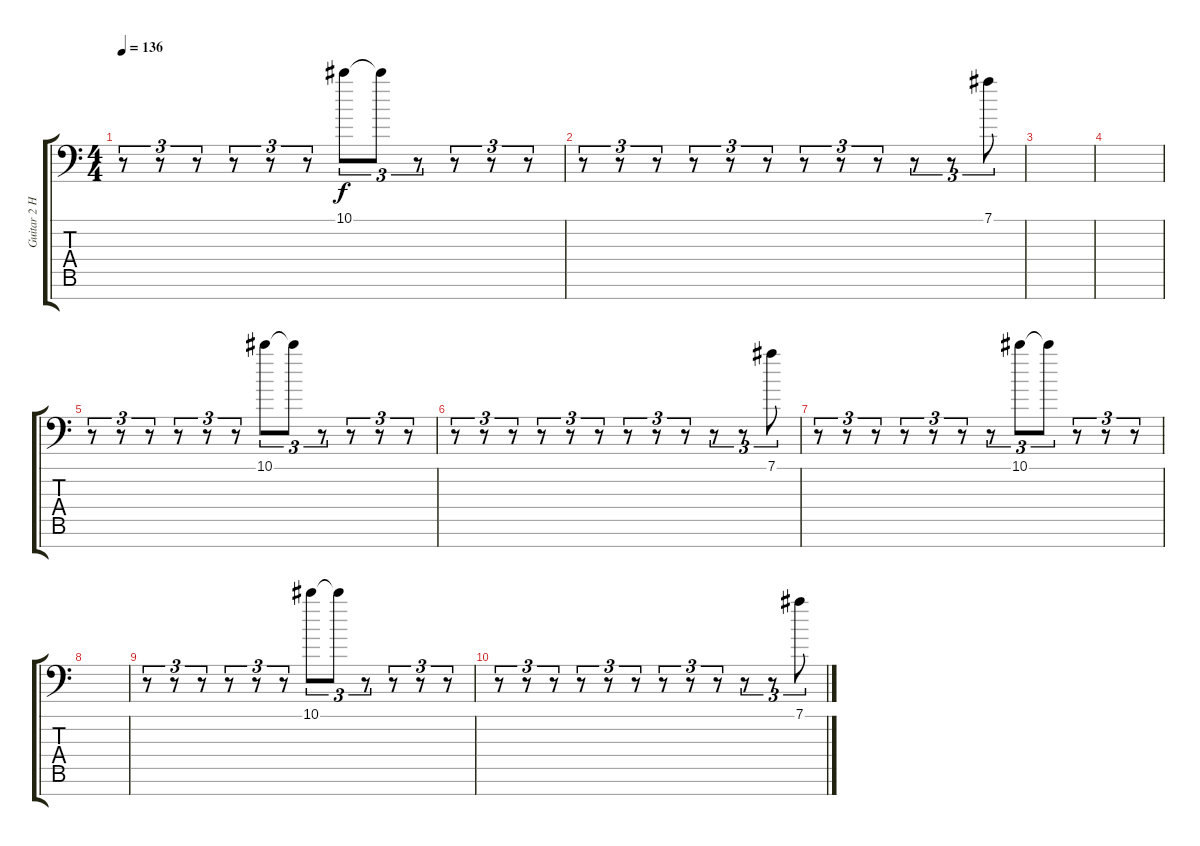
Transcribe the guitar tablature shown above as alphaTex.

\track ("Guitar 2 High" "Guitar 2 H") {instrument distortionguitar}
\staff {score tabs}
\tuning (Eb4 Bb3 F3 Eb3 Bb2 F2 Bb1) {hide}
\ts (4 4)
\tempo 136
\clef f4
\ks c
r.8{tu (3 2) dy f} r.8{tu (3 2)} r.8{tu (3 2)} r.8{tu (3 2)} r.8{tu (3 2)} r.8{tu (3 2)} 10.1.8{tu (3 2)} 10.1{t}.8{tu (3 2)} r.8{tu (3 2)} r.8{tu (3 2)} r.8{tu (3 2)} r.8{tu (3 2)} |
r.8{tu (3 2)} r.8{tu (3 2)} r.8{tu (3 2)} r.8{tu (3 2)} r.8{tu (3 2)} r.8{tu (3 2)} r.8{tu (3 2)} r.8{tu (3 2)} r.8{tu (3 2)} r.8{tu (3 2)} r.8{tu (3 2)} 7.1.8{tu (3 2)} |
|
|
r.8{tu (3 2)} r.8{tu (3 2)} r.8{tu (3 2)} r.8{tu (3 2)} r.8{tu (3 2)} r.8{tu (3 2)} 10.1.8{tu (3 2)} 10.1{t}.8{tu (3 2)} r.8{tu (3 2)} r.8{tu (3 2)} r.8{tu (3 2)} r.8{tu (3 2)} |
r.8{tu (3 2)} r.8{tu (3 2)} r.8{tu (3 2)} r.8{tu (3 2)} r.8{tu (3 2)} r.8{tu (3 2)} r.8{tu (3 2)} r.8{tu (3 2)} r.8{tu (3 2)} r.8{tu (3 2)} r.8{tu (3 2)} 7.1.8{tu (3 2)} |
r.8{tu (3 2)} r.8{tu (3 2)} r.8{tu (3 2)} r.8{tu (3 2)} r.8{tu (3 2)} r.8{tu (3 2)} r.8{tu (3 2)} 10.1.8{tu (3 2)} 10.1{t}.8{tu (3 2)} r.8{tu (3 2)} r.8{tu (3 2)} r.8{tu (3 2)} |
|
r.8{tu (3 2)} r.8{tu (3 2)} r.8{tu (3 2)} r.8{tu (3 2)} r.8{tu (3 2)} r.8{tu (3 2)} 10.1.8{tu (3 2)} 10.1{t}.8{tu (3 2)} r.8{tu (3 2)} r.8{tu (3 2)} r.8{tu (3 2)} r.8{tu (3 2)} |
r.8{tu (3 2)} r.8{tu (3 2)} r.8{tu (3 2)} r.8{tu (3 2)} r.8{tu (3 2)} r.8{tu (3 2)} r.8{tu (3 2)} r.8{tu (3 2)} r.8{tu (3 2)} r.8{tu (3 2)} r.8{tu (3 2)} 7.1.8{tu (3 2)}
